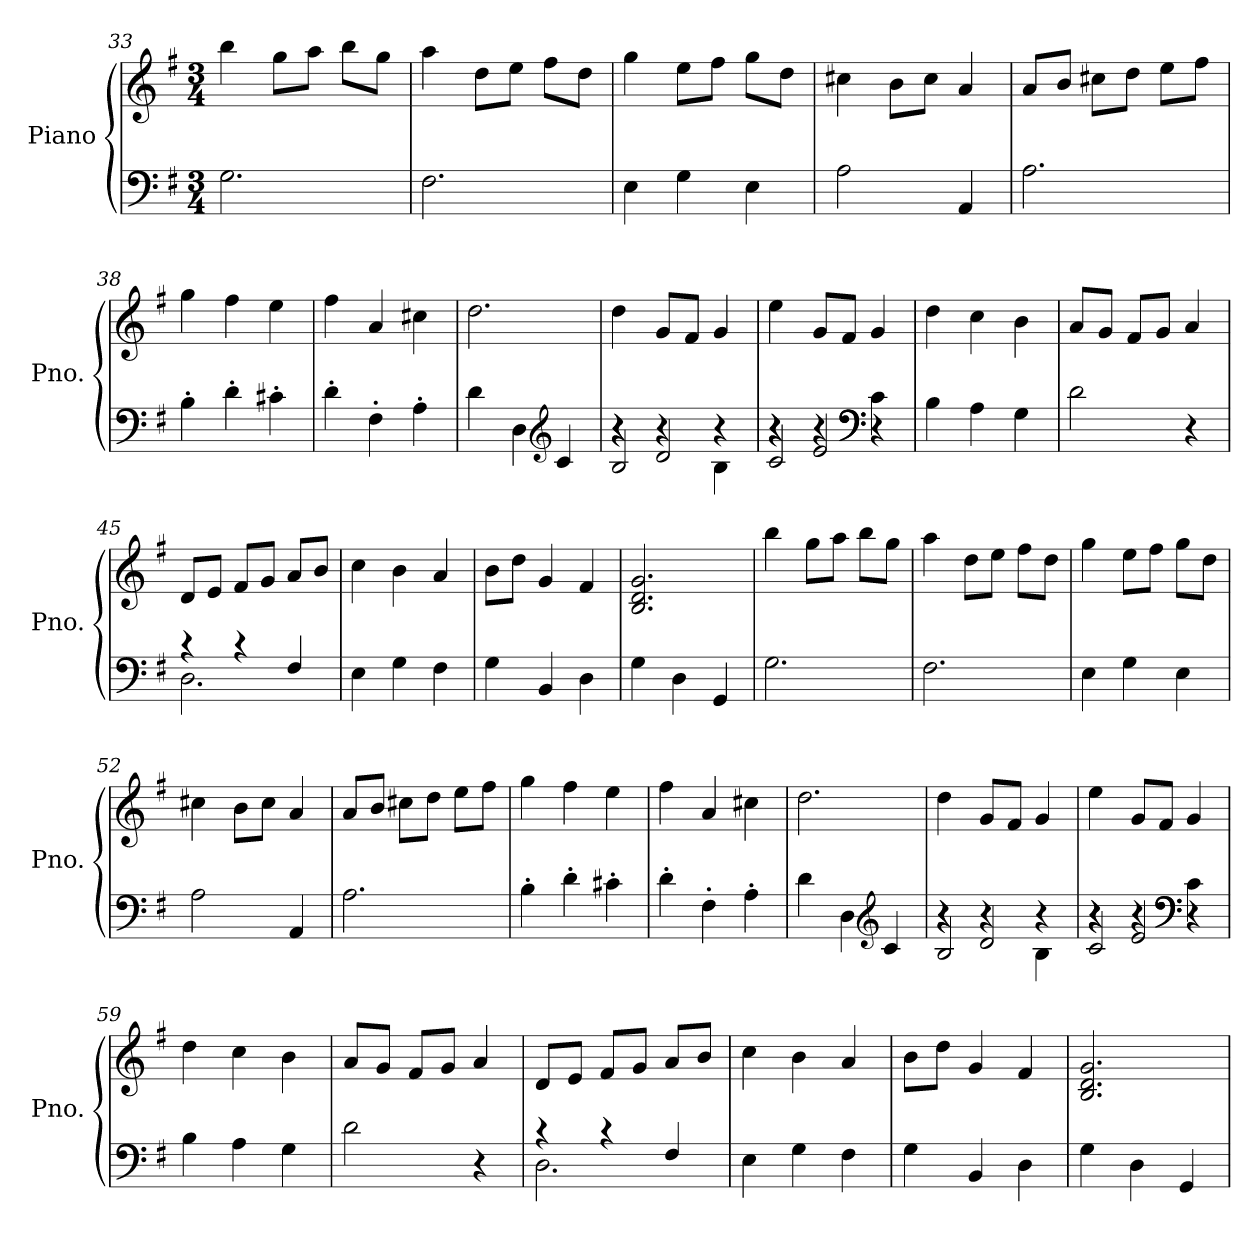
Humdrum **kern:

**kern	**kern
*part1	*part1
*staff2	*staff1
*I"Piano	*
*I'Pno.	*
!!LO:LB:g=z
*clefF4	*clefG2
*k[f#]	*k[f#]
*M3/4	*M3/4
=33	=33
2.G\	4bb\
.	8gg\L
.	8aa\J
.	8bb\L
.	8gg\J
=34	=34
2.F#\	4aa\
.	8dd\L
.	8ee\J
.	8ff#\L
.	8dd\J
=35	=35
4E\	4gg\
4G\	8ee\L
.	8ff#\J
4E\	8gg\L
.	8dd\J
=36	=36
2A\	4cc#X\
.	8b\L
.	8cc#\J
4AA/	4a/
=37	=37
2.A\	8a/L
.	8b/J
.	8cc#X\L
.	8dd\J
.	8ee\L
.	8ff#\J
=38	=38
4B'\	4gg\
4d'\	4ff#\
4c#X'\	4ee\
=39	=39
4d'\	4ff#\
4F#'\	4a/
4A'\	4cc#X\
!!LO:LB:g=z
=40	=40
4d\	2.dd\
4D\	.
*clefG2	*
4c/	.
=41	=41
*^	*
*	*^	*
4r	4r	2B/	4dd\
2d/	4r	.	8g/L
.	.	.	8f#/J
.	4B\	4r	4g/
=42	=42	=42	=42
4r	4r	2c/	4ee\
2e/	4r	.	8g/L
.	.	.	8f#/J
*clefF4	*	*	*
.	4c\	4r	4g/
*v	*v	*v	*
=43	=43
4B\	4dd\
4A\	4cc\
4G\	4b\
=44	=44
2d\	8a/L
.	8g/J
.	8f#/L
.	8g/J
4r	4a/
=45	=45
*^	*
4r	2.D\	8d/L
.	.	8e/J
4r	.	8f#/L
.	.	8g/J
4F#/	.	8a/L
.	.	8b/J
*v	*v	*
=46	=46
4E\	4cc\
4G\	4b\
4F#\	4a/
=47	=47
4G\	8b\L
.	8dd\J
4BB/	4g/
4D\	4f#/
!!LO:PB:g=z
=48	=48
4G\	2.B/ 2.d/ 2.g/
4D\	.
4GG/	.
=49	=49
2.G\	4bb\
.	8gg\L
.	8aa\J
.	8bb\L
.	8gg\J
=50	=50
2.F#\	4aa\
.	8dd\L
.	8ee\J
.	8ff#\L
.	8dd\J
=51	=51
4E\	4gg\
4G\	8ee\L
.	8ff#\J
4E\	8gg\L
.	8dd\J
=52	=52
2A\	4cc#X\
.	8b\L
.	8cc#\J
4AA/	4a/
=53	=53
2.A\	8a/L
.	8b/J
.	8cc#X\L
.	8dd\J
.	8ee\L
.	8ff#\J
=54	=54
4B'\	4gg\
4d'\	4ff#\
4c#X'\	4ee\
=55	=55
4d'\	4ff#\
4F#'\	4a/
4A'\	4cc#X\
!!LO:LB:g=z
=56	=56
4d\	2.dd\
4D\	.
*clefG2	*
4c/	.
=57	=57
*^	*
*	*^	*
4r	4r	2B/	4dd\
2d/	4r	.	8g/L
.	.	.	8f#/J
.	4B\	4r	4g/
=58	=58	=58	=58
4r	4r	2c/	4ee\
2e/	4r	.	8g/L
.	.	.	8f#/J
*clefF4	*	*	*
.	4c\	4r	4g/
*v	*v	*v	*
=59	=59
4B\	4dd\
4A\	4cc\
4G\	4b\
=60	=60
2d\	8a/L
.	8g/J
.	8f#/L
.	8g/J
4r	4a/
=61	=61
*^	*
4r	2.D\	8d/L
.	.	8e/J
4r	.	8f#/L
.	.	8g/J
4F#/	.	8a/L
.	.	8b/J
*v	*v	*
=62	=62
4E\	4cc\
4G\	4b\
4F#\	4a/
=63	=63
4G\	8b\L
.	8dd\J
4BB/	4g/
4D\	4f#/
!!LO:LB:g=z
=64	=64
4G\	2.B/ 2.d/ 2.g/
4D\	.
4GG/	.
=	=
*-	*-
